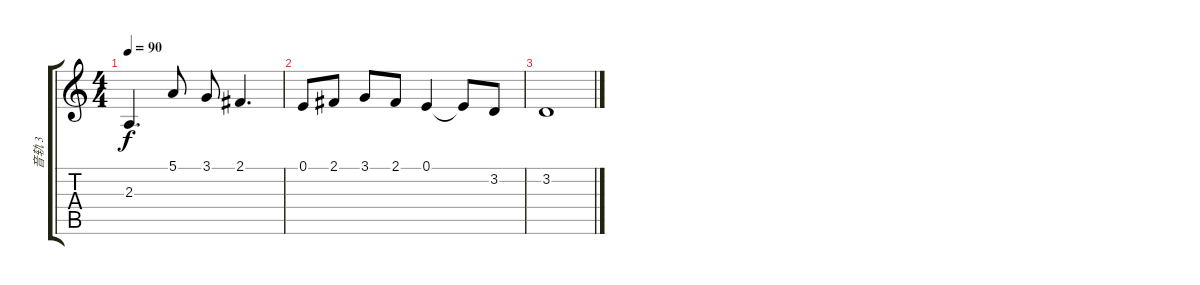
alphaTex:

\track ("音轨 3" "音轨 3") {instrument flute}
\staff {score tabs}
\tuning (E4 B3 G3 D3 A2 E2) {hide}
\ts (4 4)
\tempo 90
\clef g2
\ks c
2.3.4{d dy f} 5.1.8 3.1.8 2.1.4{d} |
0.1.8 2.1.8 3.1.8 2.1.8 0.1.4 0.1{t}.8 3.2.8 |
3.2.1
